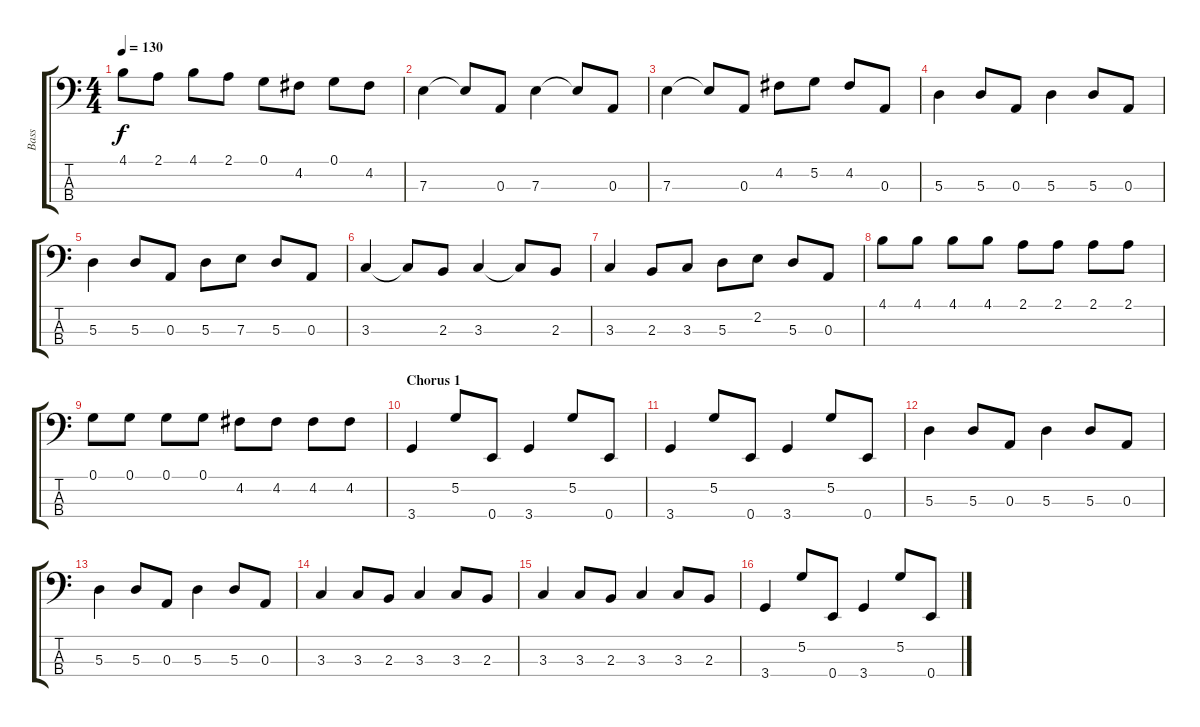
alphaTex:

\track ("Bass" "Bass") {instrument electricbassfinger}
\staff {score tabs}
\tuning (G2 D2 A1 E1) {hide}
\ts (4 4)
\tempo 130
\clef f4
\ks c
4.1.8{dy f} 2.1.8 4.1.8 2.1.8 0.1.8 4.2.8 0.1.8 4.2.8 |
7.3.4 7.3{t}.8 0.3.8 7.3.4 7.3{t}.8 0.3.8 |
7.3.4 7.3{t}.8 0.3.8 4.2.8 5.2.8 4.2.8 0.3.8 |
5.3.4 5.3.8 0.3.8 5.3.4 5.3.8 0.3.8 |
5.3.4 5.3.8 0.3.8 5.3.8 7.3.8 5.3.8 0.3.8 |
3.3.4 3.3{t}.8 2.3.8 3.3.4 3.3{t}.8 2.3.8 |
3.3.4 2.3.8 3.3.8 5.3.8 2.2.8 5.3.8 0.3.8 |
4.1.8 4.1.8 4.1.8 4.1.8 2.1.8 2.1.8 2.1.8 2.1.8 |
0.1.8 0.1.8 0.1.8 0.1.8 4.2.8 4.2.8 4.2.8 4.2.8 |
\section ("" "Chorus 1")
3.4.4 5.2.8 0.4.8 3.4.4 5.2.8 0.4.8 |
3.4.4 5.2.8 0.4.8 3.4.4 5.2.8 0.4.8 |
5.3.4 5.3.8 0.3.8 5.3.4 5.3.8 0.3.8 |
5.3.4 5.3.8 0.3.8 5.3.4 5.3.8 0.3.8 |
3.3.4 3.3.8 2.3.8 3.3.4 3.3.8 2.3.8 |
3.3.4 3.3.8 2.3.8 3.3.4 3.3.8 2.3.8 |
3.4.4 5.2.8 0.4.8 3.4.4 5.2.8 0.4.8
